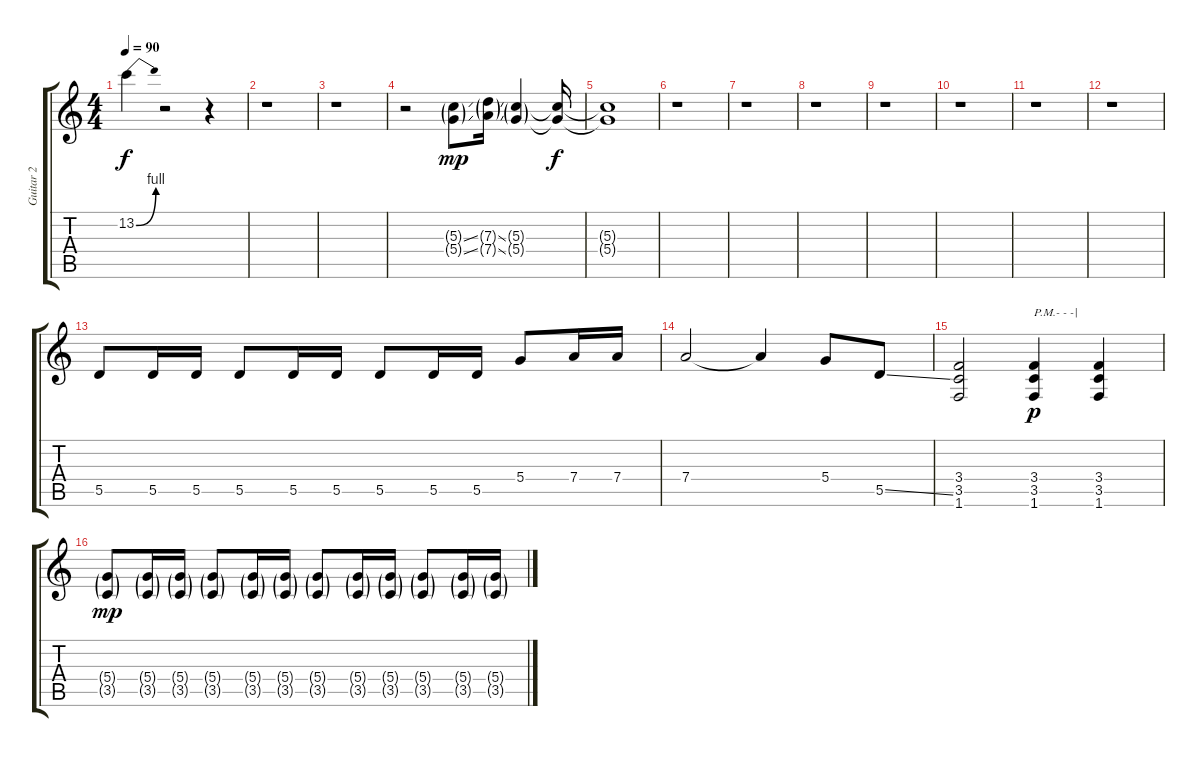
\track ("Guitar 2" "Guitar 2") {instrument electricguitarjazz}
\staff {score tabs}
\tuning (E4 B3 G3 D3 A2 E2) {hide}
\ts (4 4)
\tempo 90
\clef g2
\ks c
13.2{be (bend 0 0 60 4)}.4{dy f} r.2 r.4 |
r.1 |
r.1 |
r.2 (5.3{ss g} 5.4{ss g}).8{dy mp} (7.3{ss g} 7.4{ss g}).16 (5.3{g} 5.4{g}).4 (5.3{t} 5.4{t}).16{dy f} |
(5.3{t} 5.4{t}).1 |
r.1 |
r.1 |
r.1 |
r.1 |
r.1 |
r.1 |
r.1 |
5.5.8 5.5.16 5.5.16 5.5.8 5.5.16 5.5.16 5.5.8 5.5.16 5.5.16 5.4.8 7.4.16 7.4.16 |
7.4.2 7.4{t}.4 5.4.8 5.5{ss}.8 |
(3.4 3.5 1.6).2 (3.4 3.5 1.6).4{txt "P.M.- - -|" dy p} (3.4 3.5 1.6).4 |
(5.4{g} 3.5{g}).8{dy mp} (5.4{g} 3.5{g}).16 (5.4{g} 3.5{g}).16 (5.4{g} 3.5{g}).8 (5.4{g} 3.5{g}).16 (5.4{g} 3.5{g}).16 (5.4{g} 3.5{g}).8 (5.4{g} 3.5{g}).16 (5.4{g} 3.5{g}).16 (5.4{g} 3.5{g}).8 (5.4{g} 3.5{g}).16 (5.4{g} 3.5{g}).16
